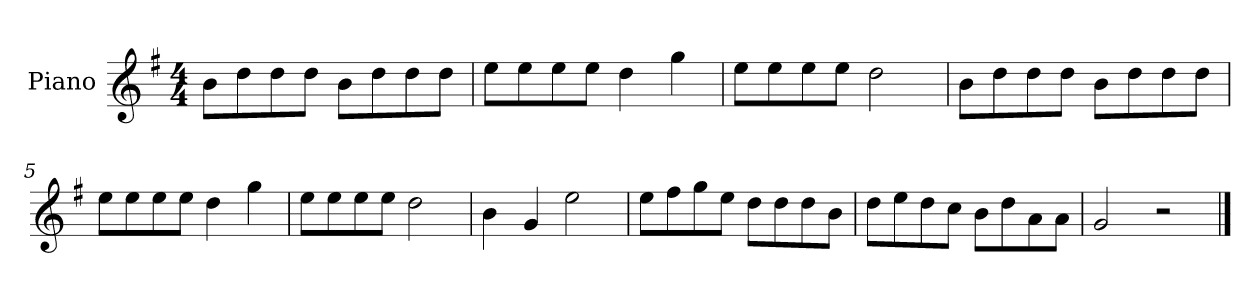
**kern
*part1
*staff1
*I"Piano
*I'P-no
*clefG2
*k[f#]
*M4/4
*MM90
=1
8b\L
8dd\
8dd\
8dd\J
8b\L
8dd\
8dd\
8dd\J
=2
8ee\L
8ee\
8ee\
8ee\J
4dd\
4gg\
=3
8ee\L
8ee\
8ee\
8ee\J
2dd\
=4
8b\L
8dd\
8dd\
8dd\J
8b\L
8dd\
8dd\
8dd\J
=5
8ee\L
8ee\
8ee\
8ee\J
4dd\
4gg\
=6
8ee\L
8ee\
8ee\
8ee\J
2dd\
!!LO:LB:g=z
=7
4b\
4g/
2ee\
=8
8ee\L
8ff#\
8gg\
8ee\J
8dd\L
8dd\
8dd\
8b\J
=9
8dd\L
8ee\
8dd\
8cc\J
8b\L
8dd\
8a\
8a\J
=10
2g/
2r
==
*-
